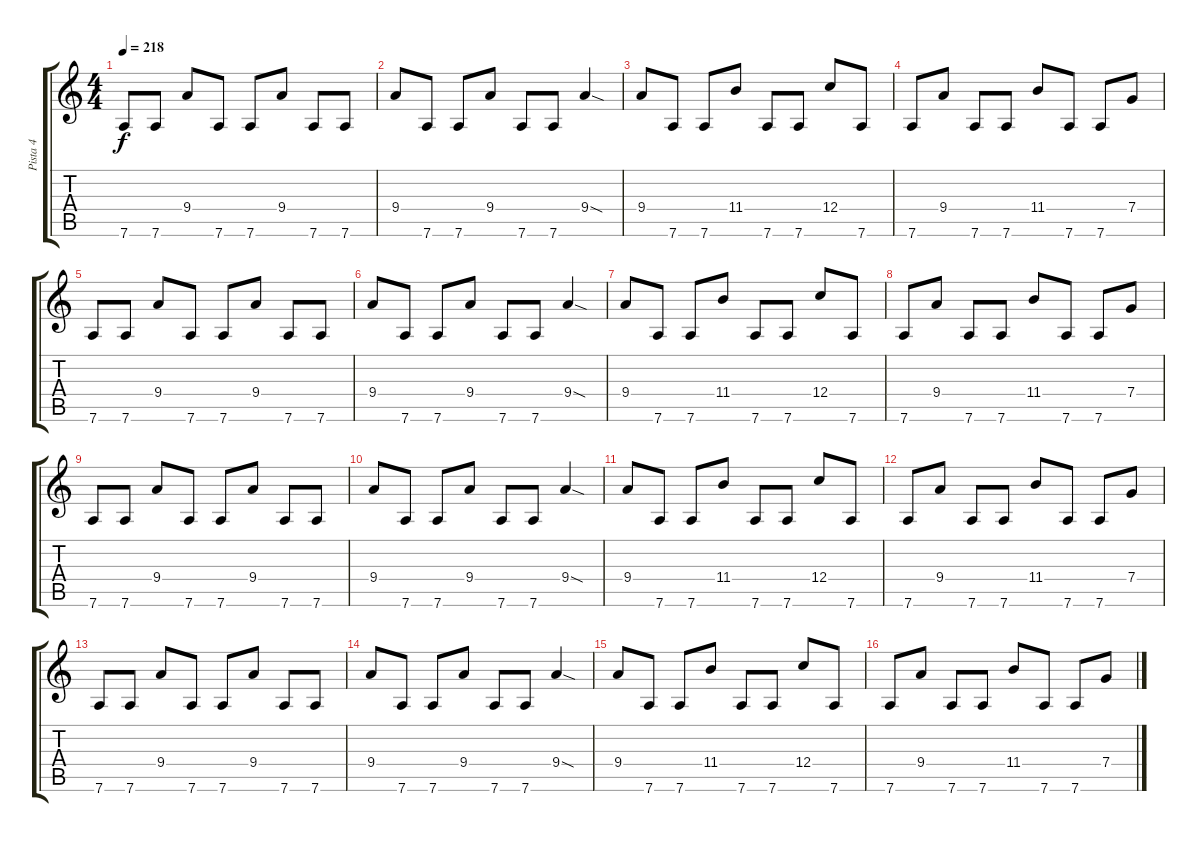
\track ("Pista 4" "Pista 4") {solo instrument distortionguitar}
\staff {score tabs}
\tuning (D4 A3 F3 C3 G2 D2) {hide}
\ts (4 4)
\tempo 218
\clef g2
\ks c
7.6.8{dy f} 7.6.8 9.4.8 7.6.8 7.6.8 9.4.8 7.6.8 7.6.8 |
9.4.8 7.6.8 7.6.8 9.4.8 7.6.8 7.6.8 9.4{sod}.4 |
9.4.8 7.6.8 7.6.8 11.4.8 7.6.8 7.6.8 12.4.8 7.6.8 |
7.6.8 9.4.8 7.6.8 7.6.8 11.4.8 7.6.8 7.6.8 7.4.8 |
7.6.8 7.6.8 9.4.8 7.6.8 7.6.8 9.4.8 7.6.8 7.6.8 |
9.4.8 7.6.8 7.6.8 9.4.8 7.6.8 7.6.8 9.4{sod}.4 |
9.4.8 7.6.8 7.6.8 11.4.8 7.6.8 7.6.8 12.4.8 7.6.8 |
7.6.8 9.4.8 7.6.8 7.6.8 11.4.8 7.6.8 7.6.8 7.4.8 |
7.6.8 7.6.8 9.4.8 7.6.8 7.6.8 9.4.8 7.6.8 7.6.8 |
9.4.8 7.6.8 7.6.8 9.4.8 7.6.8 7.6.8 9.4{sod}.4 |
9.4.8 7.6.8 7.6.8 11.4.8 7.6.8 7.6.8 12.4.8 7.6.8 |
7.6.8 9.4.8 7.6.8 7.6.8 11.4.8 7.6.8 7.6.8 7.4.8 |
7.6.8 7.6.8 9.4.8 7.6.8 7.6.8 9.4.8 7.6.8 7.6.8 |
9.4.8 7.6.8 7.6.8 9.4.8 7.6.8 7.6.8 9.4{sod}.4 |
9.4.8 7.6.8 7.6.8 11.4.8 7.6.8 7.6.8 12.4.8 7.6.8 |
7.6.8 9.4.8 7.6.8 7.6.8 11.4.8 7.6.8 7.6.8 7.4.8
